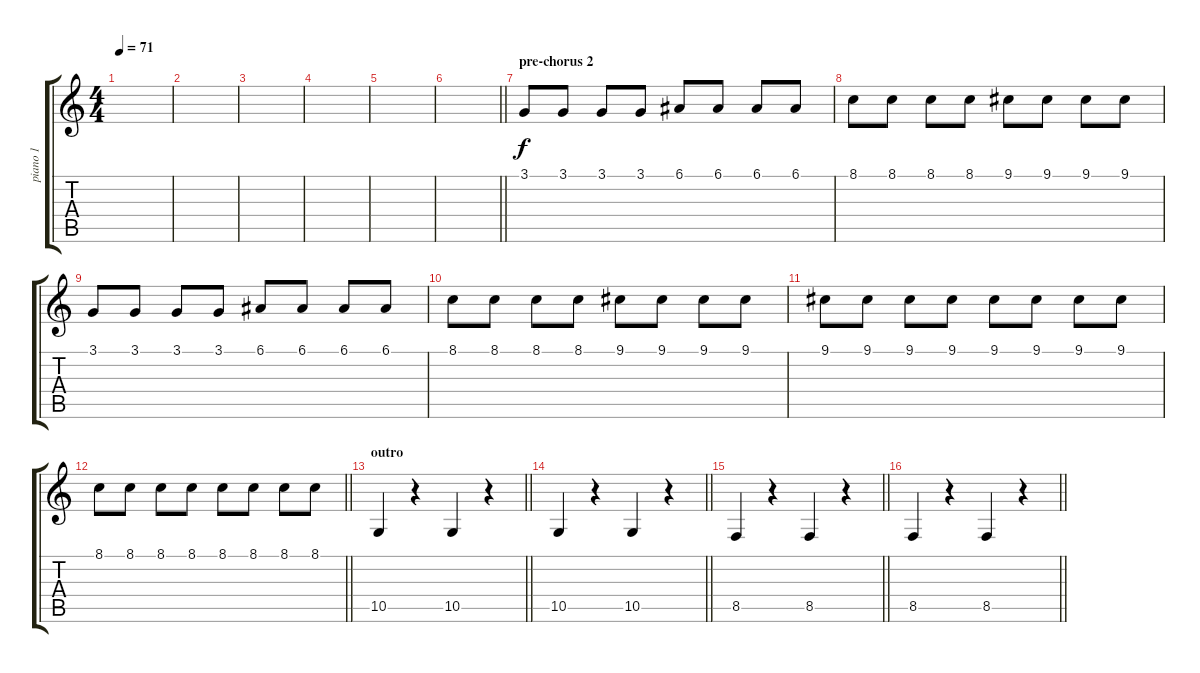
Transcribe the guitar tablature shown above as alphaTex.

\track ("piano 1" "piano 1") {instrument acousticgrandpiano}
\staff {score tabs}
\tuning (E4 B3 G3 D3 A2 E2) {hide}
\ts (4 4)
\tempo 71
\clef g2
\ks c
|
|
|
|
|
\barLineRight lightlight
|
\section ("" "pre-chorus 2")
3.1.8 3.1.8 3.1.8 3.1.8 6.1.8 6.1.8 6.1.8 6.1.8 |
8.1.8 8.1.8 8.1.8 8.1.8 9.1.8 9.1.8 9.1.8 9.1.8 |
3.1.8 3.1.8 3.1.8 3.1.8 6.1.8 6.1.8 6.1.8 6.1.8 |
8.1.8 8.1.8 8.1.8 8.1.8 9.1.8 9.1.8 9.1.8 9.1.8 |
9.1.8 9.1.8 9.1.8 9.1.8 9.1.8 9.1.8 9.1.8 9.1.8 |
\barLineRight lightlight
8.1.8 8.1.8 8.1.8 8.1.8 8.1.8 8.1.8 8.1.8 8.1.8 |
\section ("" "outro")
\barLineRight lightlight
10.5.4{volume 10 instrument lead2sawtooth} r.4 10.5.4 r.4 |
\barLineRight lightlight
10.5.4 r.4 10.5.4 r.4 |
\barLineRight lightlight
8.5.4 r.4 8.5.4 r.4 |
\barLineRight lightlight
8.5.4 r.4 8.5.4 r.4
